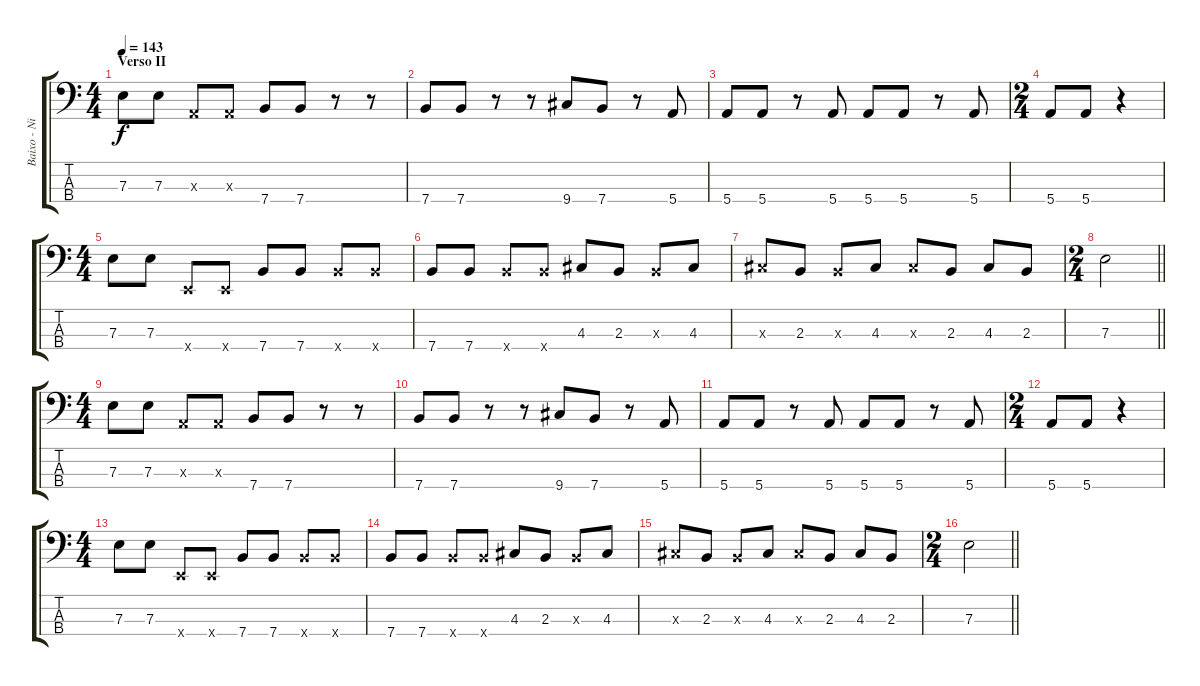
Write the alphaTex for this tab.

\track ("Baixo - Nikola" "Baixo - Ni") {instrument electricbasspick}
\staff {score tabs}
\tuning (G2 D2 A1 E1) {hide}
\ts (4 4)
\section ("" "Verso II")
\tempo 143
\clef f4
\ks c
7.3.8{dy f} 7.3.8 0.3{x}.8 0.3{x}.8 7.4.8 7.4.8 r.8 r.8 |
7.4.8 7.4.8 r.8 r.8 9.4.8 7.4.8 r.8 5.4.8 |
5.4.8 5.4.8 r.8 5.4.8 5.4.8 5.4.8 r.8 5.4.8 |
\ts (2 4)
5.4.8 5.4.8 r.4 |
\ts (4 4)
7.3.8 7.3.8 0.4{x}.8 0.4{x}.8 7.4.8 7.4.8 7.4{x}.8 7.4{x}.8 |
7.4.8 7.4.8 7.4{x}.8 7.4{x}.8 4.3.8 2.3.8 2.3{x}.8 4.3.8 |
4.3{x}.8 2.3.8 2.3{x}.8 4.3.8 4.3{x}.8 2.3.8 4.3.8 2.3.8 |
\ts (2 4)
\barLineRight lightlight
7.3.2 |
\ts (4 4)
7.3.8 7.3.8 0.3{x}.8 0.3{x}.8 7.4.8 7.4.8 r.8 r.8 |
7.4.8 7.4.8 r.8 r.8 9.4.8 7.4.8 r.8 5.4.8 |
5.4.8 5.4.8 r.8 5.4.8 5.4.8 5.4.8 r.8 5.4.8 |
\ts (2 4)
5.4.8 5.4.8 r.4 |
\ts (4 4)
7.3.8 7.3.8 0.4{x}.8 0.4{x}.8 7.4.8 7.4.8 7.4{x}.8 7.4{x}.8 |
7.4.8 7.4.8 7.4{x}.8 7.4{x}.8 4.3.8 2.3.8 2.3{x}.8 4.3.8 |
4.3{x}.8 2.3.8 2.3{x}.8 4.3.8 4.3{x}.8 2.3.8 4.3.8 2.3.8 |
\ts (2 4)
\barLineRight lightlight
7.3.2
